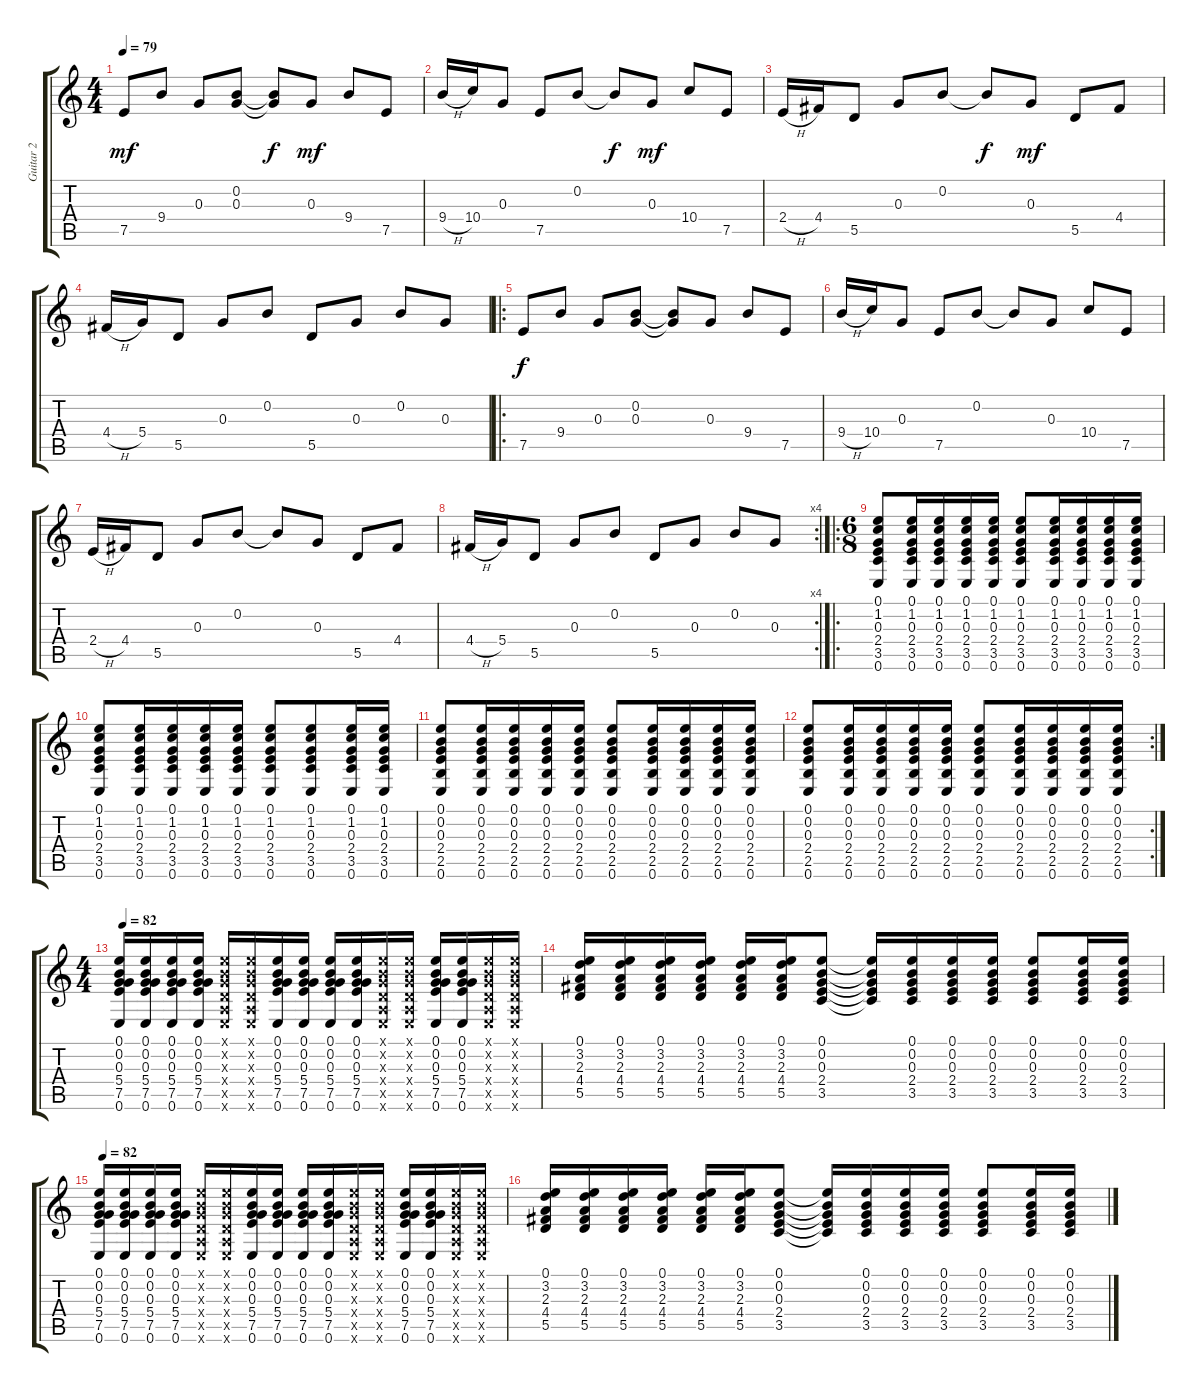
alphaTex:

\track ("Guitar 2" "Guitar 2") {instrument acousticguitarsteel}
\staff {score tabs}
\tuning (E4 B3 G3 D3 A2 E2) {hide}
\ts (4 4)
\tempo 79
\clef g2
\ks c
7.5.8{dy mf instrument acousticguitarsteel} 9.4.8 0.3.8 (0.2 0.3).8 (0.2{t} 0.3{t}).8{dy f} 0.3.8{dy mf} 9.4.8 7.5.8 |
9.4{h}.16 10.4.16 0.3.8 7.5.8 0.2.8 0.2{t}.8{dy f} 0.3.8{dy mf} 10.4.8 7.5.8 |
2.4{h}.16 4.4.16 5.5.8 0.3.8 0.2.8 0.2{t}.8{dy f} 0.3.8{dy mf} 5.5.8 4.4.8 |
4.4{h}.16 5.4.16 5.5.8 0.3.8 0.2.8 5.5.8 0.3.8 0.2.8 0.3.8 |
\ro
7.5.8{dy f} 9.4.8 0.3.8 (0.2 0.3).8 (0.2{t} 0.3{t}).8 0.3.8 9.4.8 7.5.8 |
9.4{h}.16 10.4.16 0.3.8 7.5.8 0.2.8 0.2{t}.8 0.3.8 10.4.8 7.5.8 |
2.4{h}.16 4.4.16 5.5.8 0.3.8 0.2.8 0.2{t}.8 0.3.8 5.5.8 4.4.8 |
\rc 4
4.4{h}.16 5.4.16 5.5.8 0.3.8 0.2.8 5.5.8 0.3.8 0.2.8 0.3.8 |
\ro
\ts (6 8)
(0.1 1.2 0.3 2.4 3.5 0.6).8 (0.1 1.2 0.3 2.4 3.5 0.6).16 (0.1 1.2 0.3 2.4 3.5 0.6).16 (0.1 1.2 0.3 2.4 3.5 0.6).16 (0.1 1.2 0.3 2.4 3.5 0.6).16 (0.1 1.2 0.3 2.4 3.5 0.6).8 (0.1 1.2 0.3 2.4 3.5 0.6).16 (0.1 1.2 0.3 2.4 3.5 0.6).16 (0.1 1.2 0.3 2.4 3.5 0.6).16 (0.1 1.2 0.3 2.4 3.5 0.6).16 |
(0.1 1.2 0.3 2.4 3.5 0.6).8 (0.1 1.2 0.3 2.4 3.5 0.6).16 (0.1 1.2 0.3 2.4 3.5 0.6).16 (0.1 1.2 0.3 2.4 3.5 0.6).16 (0.1 1.2 0.3 2.4 3.5 0.6).16 (0.1 1.2 0.3 2.4 3.5 0.6).8 (0.1 1.2 0.3 2.4 3.5 0.6).8 (0.1 1.2 0.3 2.4 3.5 0.6).16 (0.1 1.2 0.3 2.4 3.5 0.6).16 |
(0.1 0.2 0.3 2.4 2.5 0.6).8 (0.1 0.2 0.3 2.4 2.5 0.6).16 (0.1 0.2 0.3 2.4 2.5 0.6).16 (0.1 0.2 0.3 2.4 2.5 0.6).16 (0.1 0.2 0.3 2.4 2.5 0.6).16 (0.1 0.2 0.3 2.4 2.5 0.6).8 (0.1 0.2 0.3 2.4 2.5 0.6).16 (0.1 0.2 0.3 2.4 2.5 0.6).16 (0.1 0.2 0.3 2.4 2.5 0.6).16 (0.1 0.2 0.3 2.4 2.5 0.6).16 |
\rc 2
(0.1 0.2 0.3 2.4 2.5 0.6).8 (0.1 0.2 0.3 2.4 2.5 0.6).16 (0.1 0.2 0.3 2.4 2.5 0.6).16 (0.1 0.2 0.3 2.4 2.5 0.6).16 (0.1 0.2 0.3 2.4 2.5 0.6).16 (0.1 0.2 0.3 2.4 2.5 0.6).8 (0.1 0.2 0.3 2.4 2.5 0.6).16 (0.1 0.2 0.3 2.4 2.5 0.6).16 (0.1 0.2 0.3 2.4 2.5 0.6).16 (0.1 0.2 0.3 2.4 2.5 0.6).16 |
\ts (4 4)
\tempo 82
(0.1 0.2 0.3 5.4 7.5 0.6).16 (0.1 0.2 0.3 5.4 7.5 0.6).16 (0.1 0.2 0.3 5.4 7.5 0.6).16 (0.1 0.2 0.3 5.4 7.5 0.6).16 (0.1{x} 0.2{x} 0.3{x} 0.4{x} 0.5{x} 0.6{x}).16 (0.1{x} 0.2{x} 0.3{x} 0.4{x} 0.5{x} 0.6{x}).16 (0.1 0.2 0.3 5.4 7.5 0.6).16 (0.1 0.2 0.3 5.4 7.5 0.6).16 (0.1 0.2 0.3 5.4 7.5 0.6).16 (0.1 0.2 0.3 5.4 7.5 0.6).16 (0.1{x} 0.2{x} 0.3{x} 0.4{x} 0.5{x} 0.6{x}).16 (0.1{x} 0.2{x} 0.3{x} 0.4{x} 0.5{x} 0.6{x}).16 (0.1 0.2 0.3 5.4 7.5 0.6).16 (0.1 0.2 0.3 5.4 7.5 0.6).16 (0.1{x} 0.2{x} 0.3{x} 0.4{x} 0.5{x} 0.6{x}).16 (0.1{x} 0.2{x} 0.3{x} 0.4{x} 0.5{x} 0.6{x}).16 |
(0.1 3.2 2.3 4.4 5.5).16 (0.1 3.2 2.3 4.4 5.5).16 (0.1 3.2 2.3 4.4 5.5).16 (0.1 3.2 2.3 4.4 5.5).16 (0.1 3.2 2.3 4.4 5.5).16 (0.1 3.2 2.3 4.4 5.5).16 (0.1 0.2 0.3 2.4 3.5).8 (0.1{t} 0.2{t} 0.3{t} 2.4{t} 3.5{t}).16 (0.1 0.2 0.3 2.4 3.5).16 (0.1 0.2 0.3 2.4 3.5).16 (0.1 0.2 0.3 2.4 3.5).16 (0.1 0.2 0.3 2.4 3.5).8 (0.1 0.2 0.3 2.4 3.5).16 (0.1 0.2 0.3 2.4 3.5).16 |
\tempo 82
(0.1 0.2 0.3 5.4 7.5 0.6).16 (0.1 0.2 0.3 5.4 7.5 0.6).16 (0.1 0.2 0.3 5.4 7.5 0.6).16 (0.1 0.2 0.3 5.4 7.5 0.6).16 (0.1{x} 0.2{x} 0.3{x} 0.4{x} 0.5{x} 0.6{x}).16 (0.1{x} 0.2{x} 0.3{x} 0.4{x} 0.5{x} 0.6{x}).16 (0.1 0.2 0.3 5.4 7.5 0.6).16 (0.1 0.2 0.3 5.4 7.5 0.6).16 (0.1 0.2 0.3 5.4 7.5 0.6).16 (0.1 0.2 0.3 5.4 7.5 0.6).16 (0.1{x} 0.2{x} 0.3{x} 0.4{x} 0.5{x} 0.6{x}).16 (0.1{x} 0.2{x} 0.3{x} 0.4{x} 0.5{x} 0.6{x}).16 (0.1 0.2 0.3 5.4 7.5 0.6).16 (0.1 0.2 0.3 5.4 7.5 0.6).16 (0.1{x} 0.2{x} 0.3{x} 0.4{x} 0.5{x} 0.6{x}).16 (0.1{x} 0.2{x} 0.3{x} 0.4{x} 0.5{x} 0.6{x}).16 |
(0.1 3.2 2.3 4.4 5.5).16 (0.1 3.2 2.3 4.4 5.5).16 (0.1 3.2 2.3 4.4 5.5).16 (0.1 3.2 2.3 4.4 5.5).16 (0.1 3.2 2.3 4.4 5.5).16 (0.1 3.2 2.3 4.4 5.5).16 (0.1 0.2 0.3 2.4 3.5).8 (0.1{t} 0.2{t} 0.3{t} 2.4{t} 3.5{t}).16 (0.1 0.2 0.3 2.4 3.5).16 (0.1 0.2 0.3 2.4 3.5).16 (0.1 0.2 0.3 2.4 3.5).16 (0.1 0.2 0.3 2.4 3.5).8 (0.1 0.2 0.3 2.4 3.5).16 (0.1 0.2 0.3 2.4 3.5).16
